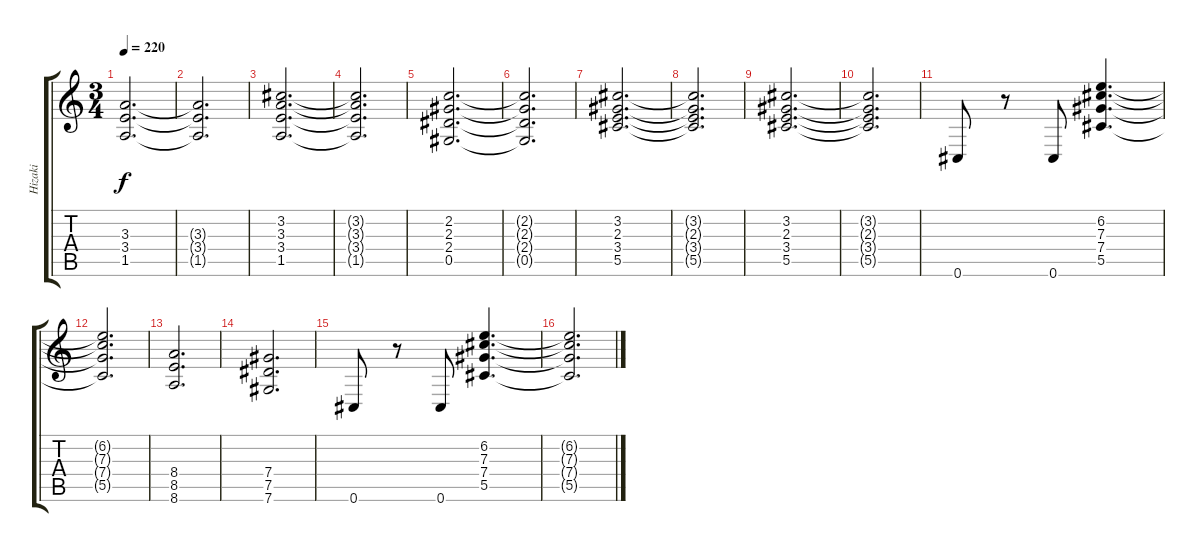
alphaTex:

\track ("Hizaki" "Hizaki") {instrument distortionguitar}
\staff {score tabs}
\tuning (Eb4 Bb3 Gb3 Db3 Ab2 Db2) {hide}
\ts (3 4)
\tempo 220
\clef g2
\ks c
(3.3 3.4 1.5).2{d dy f} |
(3.3{t} 3.4{t} 1.5{t}).2{d} |
(3.2 3.3 3.4 1.5).2{d} |
(3.2{t} 3.3{t} 3.4{t} 1.5{t}).2{d} |
(2.2 2.3 2.4 0.5).2{d} |
(2.2{t} 2.3{t} 2.4{t} 0.5{t}).2{d} |
(3.2 2.3 3.4 5.5).2{d} |
(3.2{t} 2.3{t} 3.4{t} 5.5{t}).2{d} |
(3.2 2.3 3.4 5.5).2{d} |
(3.2{t} 2.3{t} 3.4{t} 5.5{t}).2{d} |
0.6.8 r.8 0.6.8 (6.2 7.3 7.4 5.5).4{d} |
(6.2{t} 7.3{t} 7.4{t} 5.5{t}).2{d} |
(8.4 8.5 8.6).2{d} |
(7.4 7.5 7.6).2{d} |
0.6.8 r.8 0.6.8 (6.2 7.3 7.4 5.5).4{d} |
(6.2{t} 7.3{t} 7.4{t} 5.5{t}).2{d}
